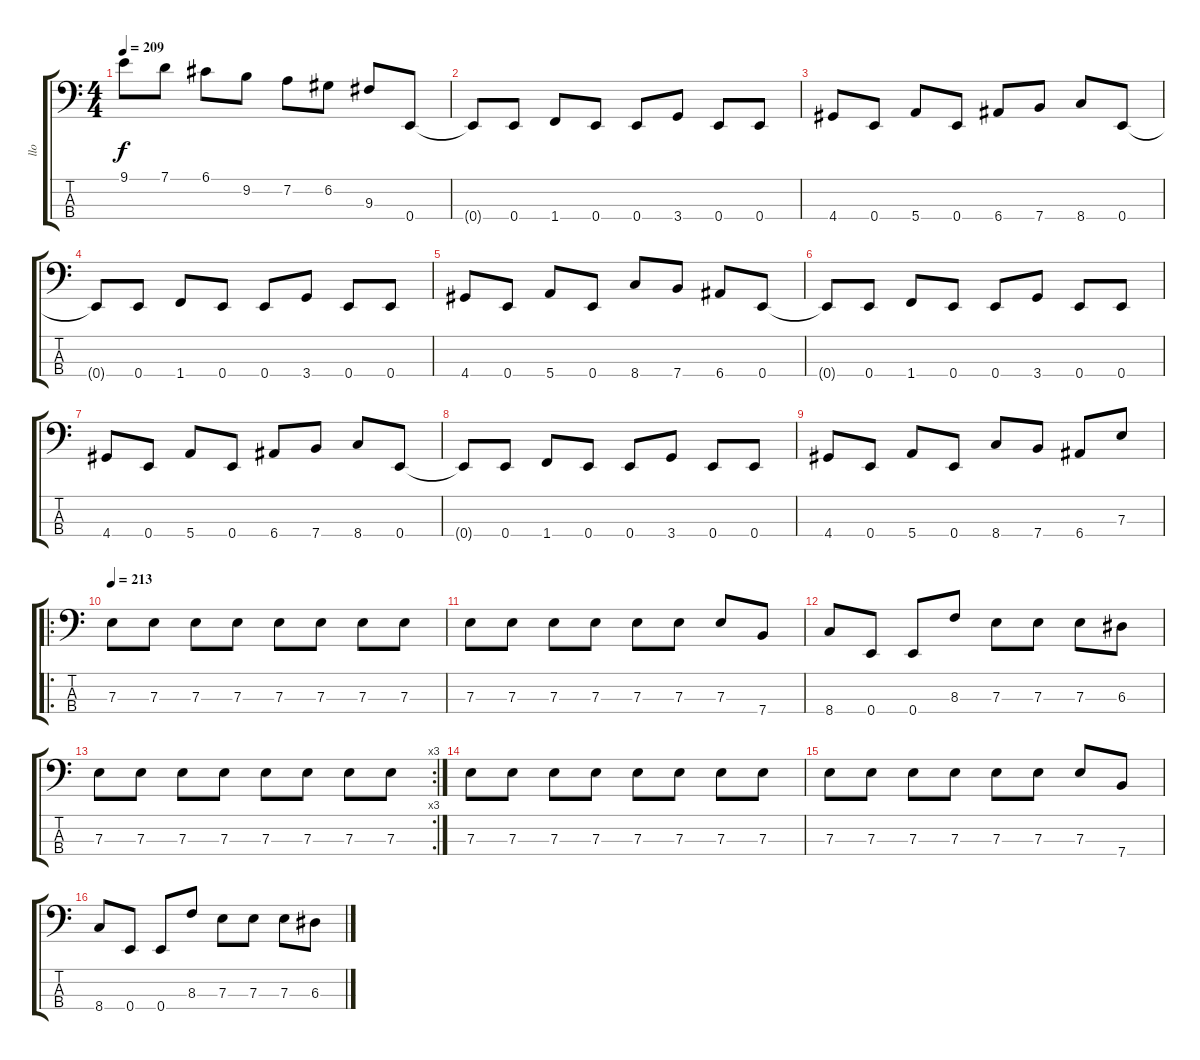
\track ("llo" "llo") {solo instrument electricbasspick}
\staff {score tabs}
\tuning (G2 D2 A1 E1) {hide}
\ts (4 4)
\tempo 209
\clef f4
\ks c
9.1.8{dy f} 7.1.8 6.1.8 9.2.8 7.2.8 6.2.8 9.3.8 0.4.8 |
0.4{t}.8 0.4.8 1.4.8 0.4.8 0.4.8 3.4.8 0.4.8 0.4.8 |
4.4.8 0.4.8 5.4.8 0.4.8 6.4.8 7.4.8 8.4.8 0.4.8 |
0.4{t}.8 0.4.8 1.4.8 0.4.8 0.4.8 3.4.8 0.4.8 0.4.8 |
4.4.8 0.4.8 5.4.8 0.4.8 8.4.8 7.4.8 6.4.8 0.4.8 |
0.4{t}.8 0.4.8 1.4.8 0.4.8 0.4.8 3.4.8 0.4.8 0.4.8 |
4.4.8 0.4.8 5.4.8 0.4.8 6.4.8 7.4.8 8.4.8 0.4.8 |
0.4{t}.8 0.4.8 1.4.8 0.4.8 0.4.8 3.4.8 0.4.8 0.4.8 |
4.4.8 0.4.8 5.4.8 0.4.8 8.4.8 7.4.8 6.4.8 7.3.8 |
\ro
\tempo 213
7.3.8 7.3.8 7.3.8 7.3.8 7.3.8 7.3.8 7.3.8 7.3.8 |
7.3.8 7.3.8 7.3.8 7.3.8 7.3.8 7.3.8 7.3.8 7.4.8 |
8.4.8 0.4.8 0.4.8 8.3.8 7.3.8 7.3.8 7.3.8 6.3.8 |
\rc 3
7.3.8 7.3.8 7.3.8 7.3.8 7.3.8 7.3.8 7.3.8 7.3.8 |
7.3.8 7.3.8 7.3.8 7.3.8 7.3.8 7.3.8 7.3.8 7.3.8 |
7.3.8 7.3.8 7.3.8 7.3.8 7.3.8 7.3.8 7.3.8 7.4.8 |
8.4.8 0.4.8 0.4.8 8.3.8 7.3.8 7.3.8 7.3.8 6.3.8
